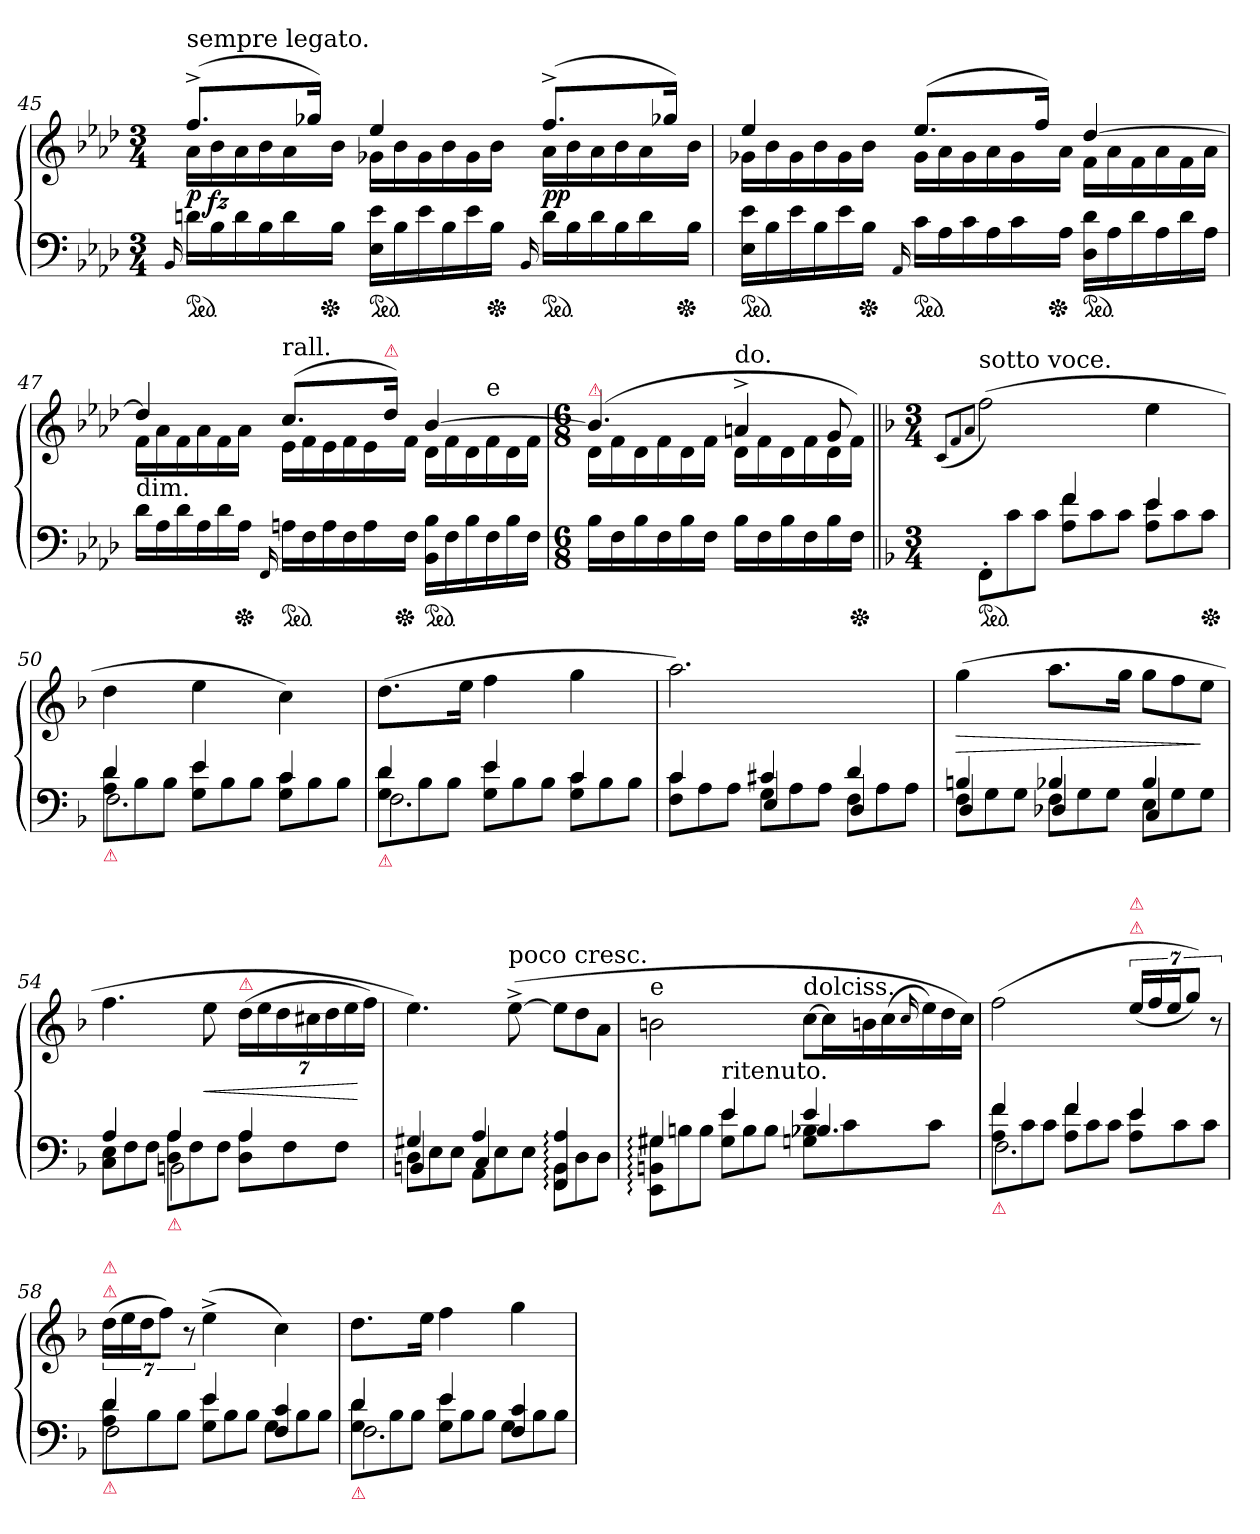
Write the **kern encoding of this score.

**kern	**kern	**dynam
*part1	*part1	*part1
*staff2	*staff1	*staff1/2
*clefF4	*clefG2	*
*k[b-e-a-d-]	*k[b-e-a-d-]	*
*M3/4	*M3/4	*
=45	=45	=45
16qqBB-/	.	.
*	*^	*
*Xtuplet	*	*Xtuplet	*
!	!LO:TX:a:t=sempre legato.	!	!
*ped	*	*	*
24dnLL	(<8.ff^L	24a-LL	p
24B-	.	24b-	fz
24d	.	24a-	.
24B-	.	24b-	.
24d	.	24a-	.
.	16gg-XJk)	.	.
*Xped	*	*	*
24B-JJ	.	24b-JJ	.
*ped	*	*	*
24E- 24e-LL	4ee-	24g-XLL	.
24B-	.	24b-	.
24e-	.	24g-	.
24B-	.	24b-	.
24e-	.	24g-	.
*Xped	*	*	*
24B-JJ	.	24b-JJ	.
16qqBB-/	.	.	.
*ped	*	*	*
24dLL	(>8.ff^L	24a-LL	pp
24B-	.	24b-	.
24d	.	24a-	.
24B-	.	24b-	.
24d	.	24a-	.
.	16gg-XJk)	.	.
*Xped	*	*	*
24B-JJ	.	24b-JJ	.
=46	=46	=46	=46
*ped	*	*	*
24E- 24e-LL	4ee-	24g-XLL	.
24B-	.	24b-	.
24e-	.	24g-	.
24B-	.	24b-	.
24e-	.	24g-	.
*Xped	*	*	*
24B-JJ	.	24b-JJ	.
16qqAA-/	.	.	.
*ped	*	*	*
24cLL	(>8.ee-L	24g-LL	.
24A-	.	24a-	.
24c	.	24g-	.
24A-	.	24a-	.
24c	.	24g-	.
.	16ffJk)	.	.
*Xped	*	*	*
24A-JJ	.	24a-JJ	.
*ped	*	*	*
24D- 24d-LL	[4dd-	24fLL	.
24A-	.	24a-	.
24d-	.	24f	.
24A-	.	24a-	.
24d-	.	24f	.
24A-JJ	.	24a-JJ	.
=47	=47	=47	=47
!	!LO:TX:c:t=dim.	!	!
24d-LL	4dd-]	24fLL	.
24A-	.	24a-	.
24d-	.	24f	.
24A-	.	24a-	.
24d-	.	24f	.
*Xped	*	*	*
24A-JJ	.	24a-JJ	.
16qqFF/	.	.	.
!	!LO:TX:a:t=rall.	!	!
*ped	*	*	*
24AnLL	(>8.ccL	24e-LL	.
24F	.	24f	.
24A	.	24e-	.
24F	.	24f	.
24A	.	24e-	.
!	!LO:TX:a:color=crimson:t=⚠	!	!
.	16dd-Jk)	.	.
*Xped	*	*	*
24FJJ	.	24fJJ	.
*ped	*	*	*
24BB- 24B-LL	[4b-	24d-LL	.
24F	.	24f	.
24B-	.	24d-	.
!	!	!LO:TX:a:t=e	!
24F	.	24f	.
24B-	.	24d-	.
24FJJ	.	24fJJ	.
=48	=48	=48	=48
*M6/8	*M6/8	*	*
!	!LO:TX:a:color=crimson:t=⚠	!	!
16B-LL	(>4.b-]	16d-LL	.
16F	.	16f	.
16B-	.	16d-	.
16F	.	16f	.
16B-	.	16d-	.
16FJJ	.	16fJJ	.
!	!LO:TX:a:t=do.	!	!
16B-LL	4an^	16d-LL	.
16F	.	16f	.
16B-	.	16d-	.
16F	.	16f	.
16B-	8g	16d-	.
*Xped	*	*	*
16FJJ	.	16fJJ)	.
*	*v	*v	*
=49||	=49||	=49||
*k[b-]	*k[b-]	*
*M3/4	*M3/4	*
*	*MM69	*
.	(>8qc/L	.
.	8qf/	.
.	8qa/J	.
*^	*	*
!	!	!LO:TX:a:t=sotto voce.	!
*ped	*	*	*
4reyy	12FF'L	(>2ff)	.
.	12c	.	.
.	12cJ	.	.
4f	12A 12fL	.	.
.	12c	.	.
.	12cJ	.	.
4e	12A 12eL	4ee	.
.	12c	.	.
*Xped	*	*	*
.	12cJ	.	.
=50	=50	=50	=50
*	*^	*	*
!LO:TX:b:color=crimson:t=⚠	!	!	!	!
4d	12A 12dL	2.F\	4dd	.
.	12B-	.	.	.
.	12B-J	.	.	.
4e	12G 12eL	.	4ee	.
.	12B-	.	.	.
.	12B-J	.	.	.
4c	12G 12cL	.	4cc)	.
.	12B-	.	.	.
.	12B-J	.	.	.
=51	=51	=51	=51	=51
!LO:TX:b:color=crimson:t=⚠	!	!	!	!
4d	12G 12dL	2.F\	(>8.ddL	.
.	12B-	.	.	.
.	12B-J	.	.	.
.	.	.	16eeJk	.
4e	12G 12eL	.	4ff	.
.	12B-	.	.	.
.	12B-J	.	.	.
4c	12G 12cL	.	4gg	.
.	12B-	.	.	.
.	12B-J	.	.	.
=52	=52	=52	=52	=52
4c	12F 12cL	4rAAAyy	2.aa)	.
.	12A	.	.	.
.	12AJ	.	.	.
4c#X	12GL	4E/	.	.
.	12A	.	.	.
.	12AJ	.	.	.
4d	12FL	4D/	.	.
.	12A	.	.	.
.	12AJ	.	.	.
=53	=53	=53	=53	=53
4Bn	12FL	4D/	(4gg	>
.	12G	.	.	.
.	12GJ	.	.	.
4B-X	12FL	4D-X/	8.aaL	.
.	12G	.	.	.
.	12GJ	.	.	.
.	.	.	16ggJk	.
4B-	12EL	4C/	12ggL	.
.	12G	.	12ff	.
.	12GJ	.	12eeJ	]
=54	=54	=54	=54	=54
4A	12C 12EL	4ryy	4.ff	.
.	12F	.	.	.
.	12FJ	.	.	.
!LO:TX:b:color=crimson:t=⚠	!	!	!	!
4A	12D 12AL	2BBn\	.	.
.	12F	.	.	.
.	.	.	8ee	<
.	12FJ	.	.	.
*	*	*	*tuplet	*
!	!	!	!LO:TX:a:color=crimson:t=⚠	!
4A	12D 12AL	.	(28ddLL	.
.	.	.	28ee	.
.	.	.	28dd	.
.	12F	.	.	.
.	.	.	28cc#X	.
.	.	.	28dd	.
.	12FJ	.	.	.
.	.	.	28ee	.
.	.	.	28ffJJ)	[
=55	=55	=55	=55	=55
4G#X	12DL	4BBn/	4.ee)	.
.	12E	.	.	.
.	12EJ	.	.	.
4A	12AAL	4C/	.	.
.	12E	.	.	.
!	!	!	!LO:TX:a:t=poco cresc.	!
.	.	.	(>[8ee^<	.
.	12EJ	.	.	.
*	*	*	*Xtuplet	*
4FF: 4A:	12FF: 12BB:L	4rAAAyy	12eeL]	.
.	12D	.	12dd	.
.	12DJ	.	12aJ	.
=56	=56	=56	=56	=56
!	!	!	!LO:TX:a:t=e	!
4G#X	12EE: 12BBn: 12G#X:L	2rBBBByy	2bn	.
.	12Bn	.	.	.
.	12BJ	.	.	.
!LO:TX:a:t=ritenuto.	!	!	!	!
4e	12G# 12eL	.	.	.
.	12B	.	.	.
.	12BJ	.	.	.
!	!	!	!LO:TX:a:t=dolciss.	!
!	!	!LO:N:vis=4.	!LO:N:vis=8	!
4e	12Gn 12B-XL	4B-X/	[16ccL	.
!	!	!	!LO:N:vis=16	!
.	.	.	32ccL]	.
.	12c	.	.	.
!	!	!	!LO:N:vis=16	!
.	.	.	32bn	.
!	!	!	!LO:N:vis=16	!
.	.	.	(>32cc	.
.	.	.	16qqcc/	.
!	!	!	!LO:N:vis=16	!
.	.	.	32ee)	.
.	12cJ	.	.	.
!	!	!	!LO:N:vis=16	!
.	.	.	32dd	.
!	!	!	!LO:N:vis=16	!
.	.	.	32ccJJ)	.
=57	=57	=57	=57	=57
!LO:TX:b:color=crimson:t=⚠	!	!	!	!
4f	12A 12fL	2.F\	(2ff	.
.	12c	.	.	.
.	12cJ	.	.	.
4f	12A 12fL	.	.	.
.	12c	.	.	.
.	12cJ	.	.	.
*	*	*	*tuplet	*
!	!	!	!LO:TX:a:color=crimson:t=⚠	!
!	!	!	!LO:TX:a:color=crimson:t=⚠	!
4e	12A 12eL	.	(28ee/LL	.
.	.	.	28ff	.
.	.	.	28eeJ	.
.	12c	.	.	.
.	.	.	14ggJ))	.
.	12cJ	.	.	.
.	.	.	14r	.
=58	=58	=58	=58	=58
!	!	!	!LO:TX:a:color=crimson:t=⚠	!
!	!	!	!LO:TX:a:color=crimson:t=⚠	!
!LO:TX:b:color=crimson:t=⚠	!	!	!	!
4d	12A 12dL	2F\	(>28ddLL	.
.	.	.	28ee	.
.	.	.	28ddJ	.
.	12B-	.	.	.
.	.	.	14ffJ)	.
.	12B-J	.	.	.
.	.	.	14r	.
4e	12G 12eL	.	(4ee^<	.
.	12B-	.	.	.
.	12B-J	.	.	.
4F/ 4c/	12GL	4ryy	4cc)	.
.	12B-	.	.	.
.	12B-J	.	.	.
=59	=59	=59	=59	=59
!LO:TX:b:color=crimson:t=⚠	!	!	!	!
4d	12G 12dL	2.F\	8.ddL	.
.	12B-	.	.	.
.	12B-J	.	.	.
.	.	.	16eeJk	.
4e	12G 12eL	.	4ff	.
.	12B-	.	.	.
.	12B-J	.	.	.
4F 4c	12GL	.	4gg	.
.	12B-	.	.	.
.	12B-J	.	.	.
*v	*v	*v	*	*
=	=	=
*-	*-	*-
